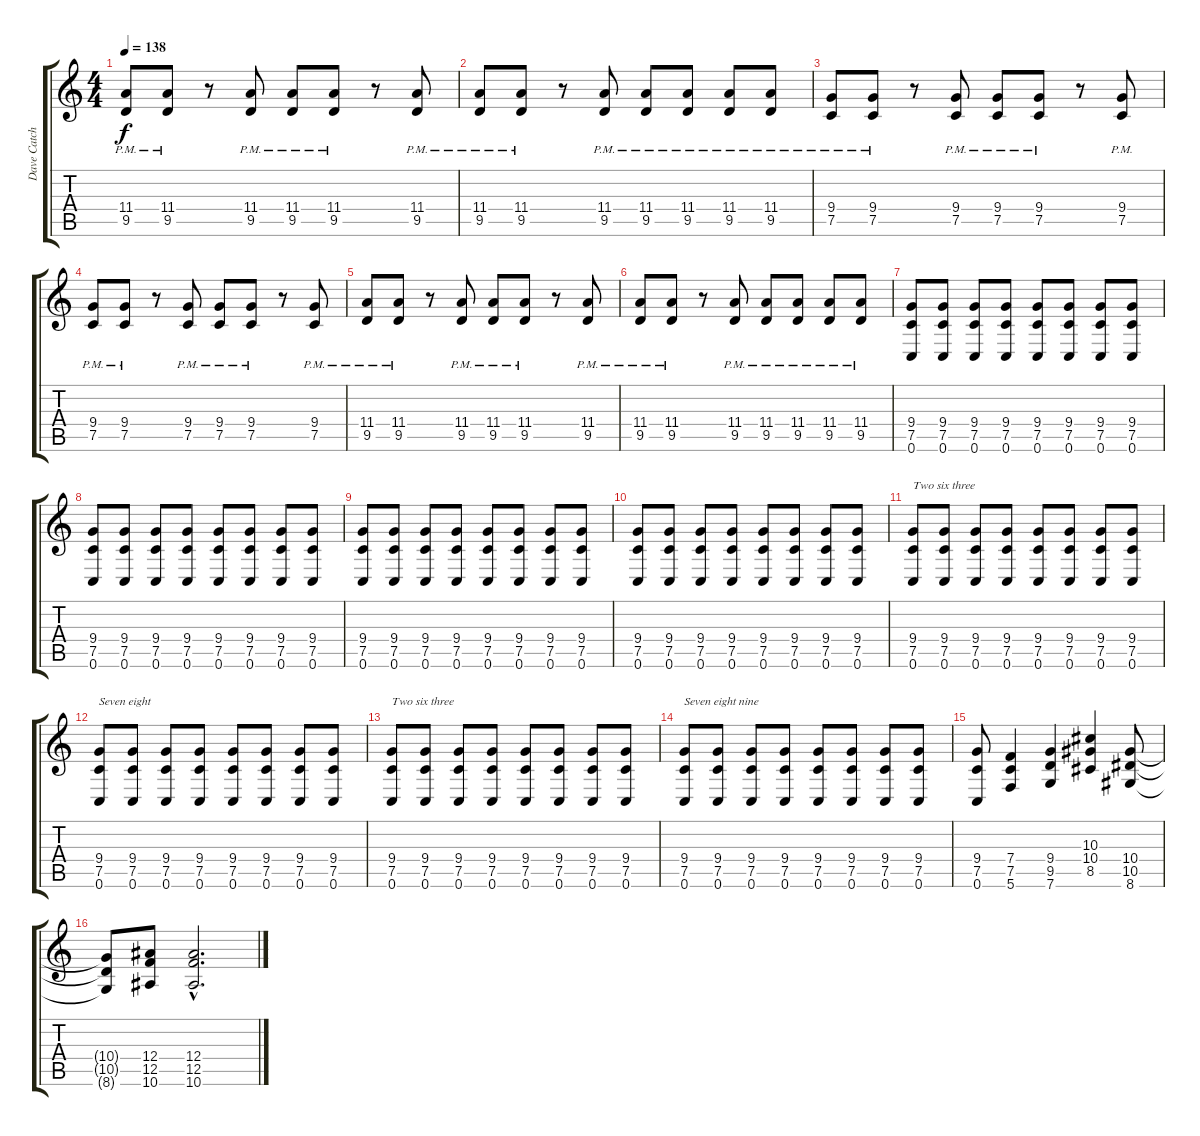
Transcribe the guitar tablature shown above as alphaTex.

\track ("Dave Catching" "Dave Catch") {instrument distortionguitar}
\staff {score tabs}
\tuning (C4 G3 Eb3 Bb2 F2 C2) {hide}
\ts (4 4)
\tempo 138
\clef g2
\ks c
(11.4{pm} 9.5{pm}).8{dy f} (11.4{pm} 9.5{pm}).8 r.8 (11.4{pm} 9.5{pm}).8 (11.4{pm} 9.5{pm}).8 (11.4{pm} 9.5{pm}).8 r.8 (11.4{pm} 9.5{pm}).8 |
(11.4{pm} 9.5{pm}).8 (11.4{pm} 9.5{pm}).8 r.8 (11.4{pm} 9.5{pm}).8 (11.4{pm} 9.5{pm}).8 (11.4{pm} 9.5{pm}).8 (11.4{pm} 9.5{pm}).8 (11.4{pm} 9.5{pm}).8 |
(9.4{pm} 7.5{pm}).8 (9.4{pm} 7.5{pm}).8 r.8 (9.4{pm} 7.5{pm}).8 (9.4{pm} 7.5{pm}).8 (9.4{pm} 7.5{pm}).8 r.8 (9.4{pm} 7.5{pm}).8 |
(9.4{pm} 7.5{pm}).8 (9.4{pm} 7.5{pm}).8 r.8 (9.4{pm} 7.5{pm}).8 (9.4{pm} 7.5{pm}).8 (9.4{pm} 7.5{pm}).8 r.8 (9.4{pm} 7.5{pm}).8 |
(11.4{pm} 9.5{pm}).8 (11.4{pm} 9.5{pm}).8 r.8 (11.4{pm} 9.5{pm}).8 (11.4{pm} 9.5{pm}).8 (11.4{pm} 9.5{pm}).8 r.8 (11.4{pm} 9.5{pm}).8 |
(11.4{pm} 9.5{pm}).8 (11.4{pm} 9.5{pm}).8 r.8 (11.4{pm} 9.5{pm}).8 (11.4{pm} 9.5{pm}).8 (11.4{pm} 9.5{pm}).8 (11.4{pm} 9.5{pm}).8 (11.4{pm} 9.5{pm}).8 |
(9.4 7.5 0.6).8 (9.4 7.5 0.6).8 (9.4 7.5 0.6).8 (9.4 7.5 0.6).8 (9.4 7.5 0.6).8 (9.4 7.5 0.6).8 (9.4 7.5 0.6).8 (9.4 7.5 0.6).8 |
(9.4 7.5 0.6).8 (9.4 7.5 0.6).8 (9.4 7.5 0.6).8 (9.4 7.5 0.6).8 (9.4 7.5 0.6).8 (9.4 7.5 0.6).8 (9.4 7.5 0.6).8 (9.4 7.5 0.6).8 |
(9.4 7.5 0.6).8 (9.4 7.5 0.6).8 (9.4 7.5 0.6).8 (9.4 7.5 0.6).8 (9.4 7.5 0.6).8 (9.4 7.5 0.6).8 (9.4 7.5 0.6).8 (9.4 7.5 0.6).8 |
(9.4 7.5 0.6).8 (9.4 7.5 0.6).8 (9.4 7.5 0.6).8 (9.4 7.5 0.6).8 (9.4 7.5 0.6).8 (9.4 7.5 0.6).8 (9.4 7.5 0.6).8 (9.4 7.5 0.6).8 |
(9.4 7.5 0.6).8{txt "Two six three"} (9.4 7.5 0.6).8 (9.4 7.5 0.6).8 (9.4 7.5 0.6).8 (9.4 7.5 0.6).8 (9.4 7.5 0.6).8 (9.4 7.5 0.6).8 (9.4 7.5 0.6).8 |
(9.4 7.5 0.6).8{txt "Seven eight"} (9.4 7.5 0.6).8 (9.4 7.5 0.6).8 (9.4 7.5 0.6).8 (9.4 7.5 0.6).8 (9.4 7.5 0.6).8 (9.4 7.5 0.6).8 (9.4 7.5 0.6).8 |
(9.4 7.5 0.6).8{txt "Two six three"} (9.4 7.5 0.6).8 (9.4 7.5 0.6).8 (9.4 7.5 0.6).8 (9.4 7.5 0.6).8 (9.4 7.5 0.6).8 (9.4 7.5 0.6).8 (9.4 7.5 0.6).8 |
(9.4 7.5 0.6).8{txt "Seven eight nine"} (9.4 7.5 0.6).8 (9.4 7.5 0.6).8 (9.4 7.5 0.6).8 (9.4 7.5 0.6).8 (9.4 7.5 0.6).8 (9.4 7.5 0.6).8 (9.4 7.5 0.6).8 |
(9.4 7.5 0.6).8 (7.4 7.5 5.6).4 (9.4 9.5 7.6).4 (10.3 10.4 8.5).4 (10.4 10.5 8.6).8 |
(10.4{t} 10.5{t} 8.6{t}).8 (12.4 12.5 10.6).8 (12.4{hac} 12.5{hac} 10.6{hac}).2{d}
